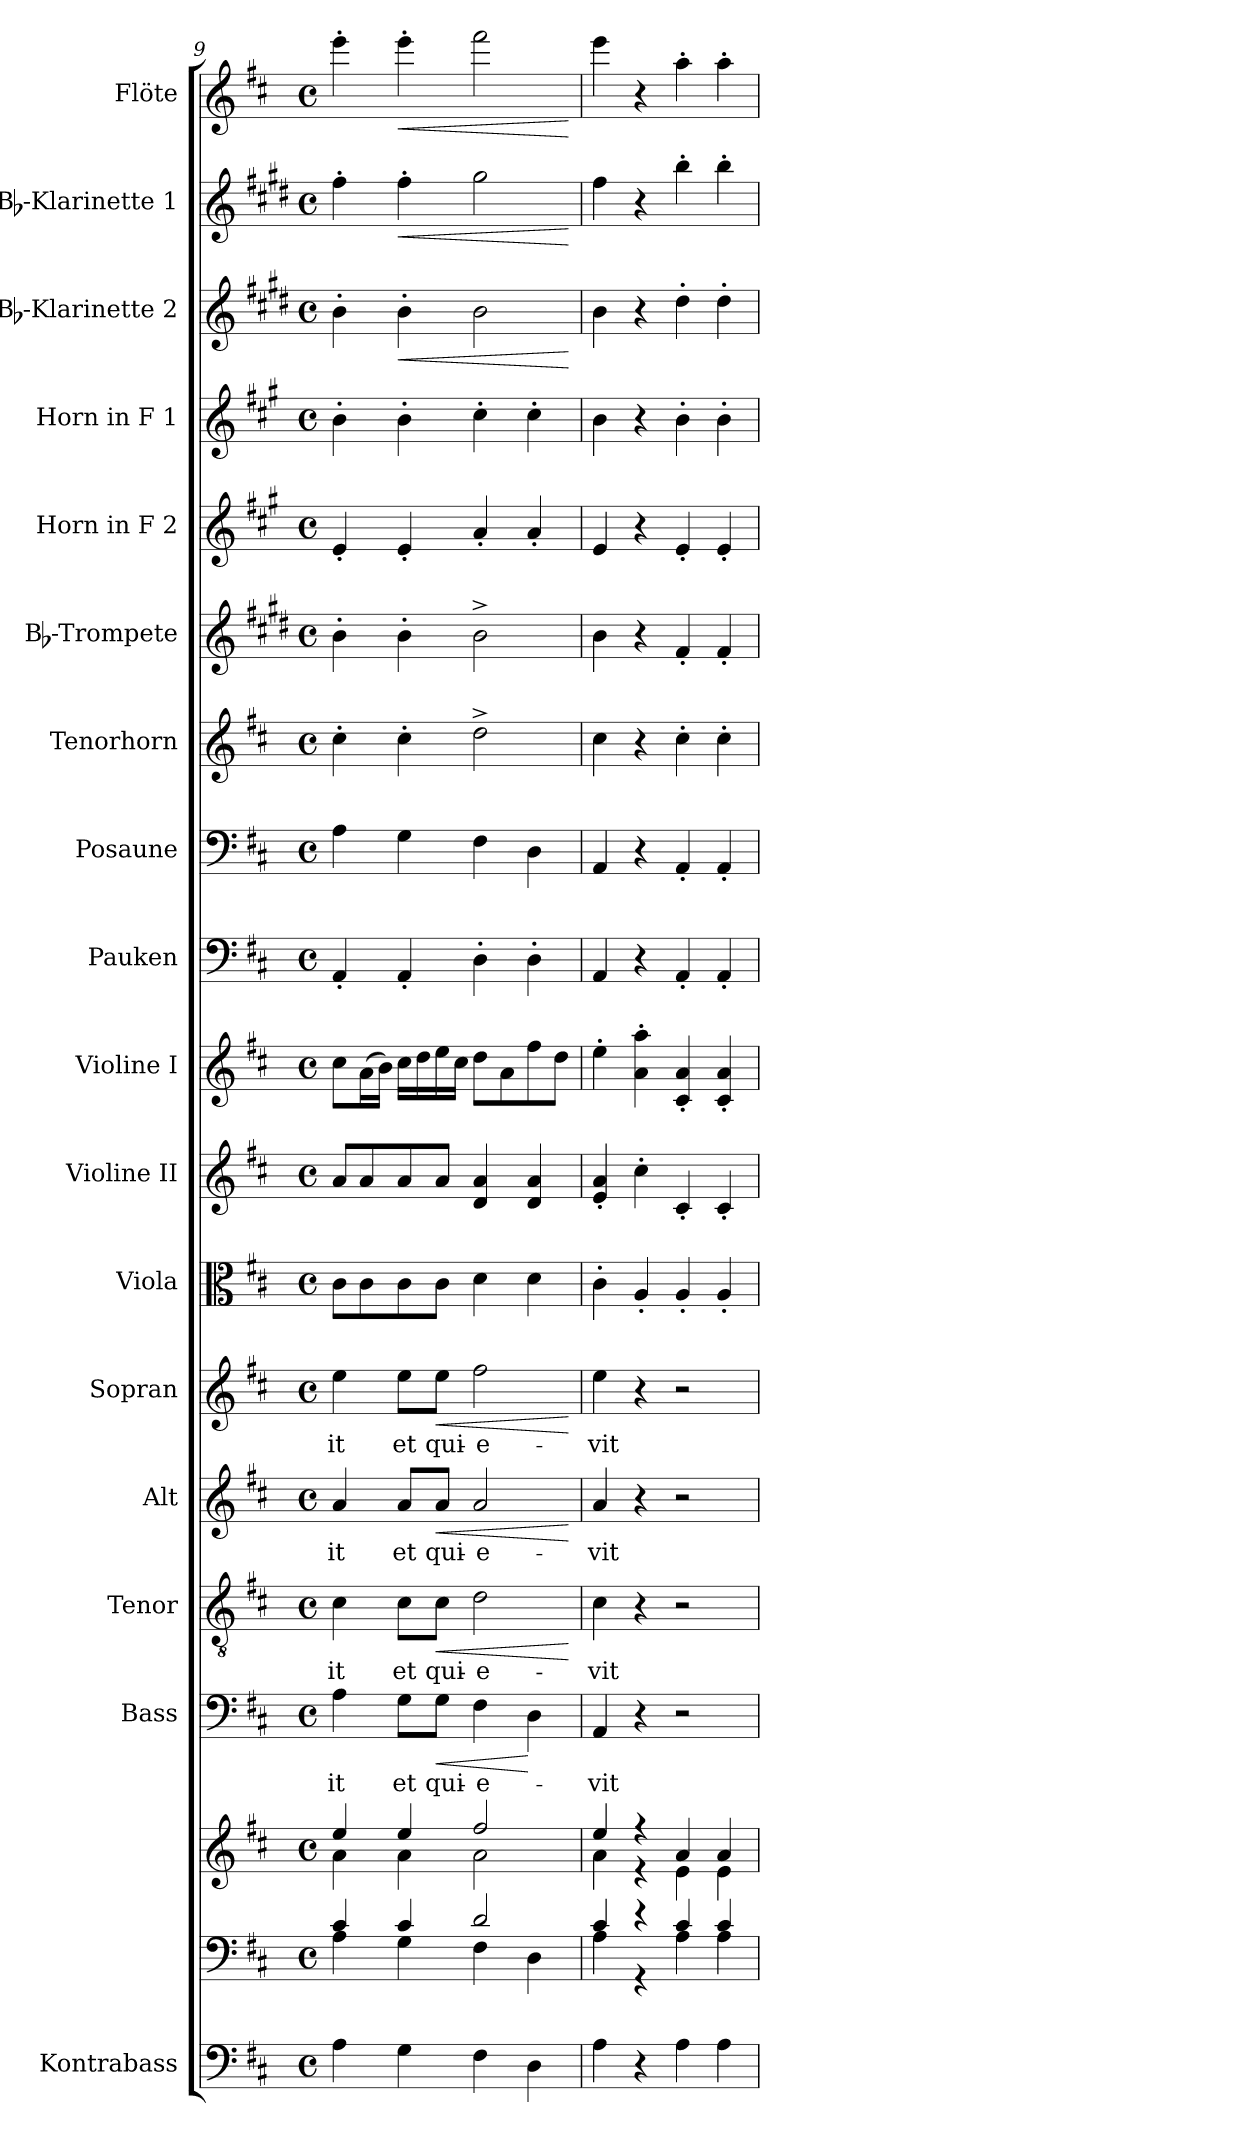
**kern	**kern	**kern	**kern	**text	**dynam	**kern	**text	**dynam	**kern	**text	**dynam	**kern	**text	**dynam	**kern	**kern	**kern	**kern	**kern	**kern	**kern	**kern	**kern	**kern	**dynam	**kern	**dynam	**kern	**dynam
*part18	*part17	*part17	*part16	*part16	*part16	*part15	*part15	*part15	*part14	*part14	*part14	*part13	*part13	*part13	*part12	*part11	*part10	*part9	*part8	*part7	*part6	*part5	*part4	*part3	*part3	*part2	*part2	*part1	*part1
*staff19	*staff18	*staff17	*staff16	*staff16	*staff16	*staff15	*staff15	*staff15	*staff14	*staff14	*staff14	*staff13	*staff13	*staff13	*staff12	*staff11	*staff10	*staff9	*staff8	*staff7	*staff6	*staff5	*staff4	*staff3	*staff3	*staff2	*staff2	*staff1	*staff1
*I"Kontrabass	*	*	*I"Bass	*	*	*I"Tenor	*	*	*I"Alt	*	*	*I"Sopran	*	*	*I"Viola	*I"Violine II	*I"Violine I	*I"Pauken	*I"Posaune	*I"Tenorhorn	*I"Bb-Trompete	*I"Horn in F 2	*I"Horn in F 1	*I"Bb-Klarinette 2	*	*I"Bb-Klarinette 1	*	*I"Flöte	*
*I'Kb.	*	*	*I'B.	*	*	*I'T.	*	*	*I'A.	*	*	*I'S.	*	*	*I'Vla.	*I'Vl. II	*I'Vl. I	*I'Pk.	*I'Pos.	*I'T. Hrn.	*I'Bb Trp.	*	*	*I'Bb Kl. 2	*	*I'Bb Kl. 1	*	*I'Fl.	*
*clefF4	*clefF4	*clefG2	*clefF4	*	*	*clefGv2	*	*	*clefG2	*	*	*clefG2	*	*	*clefC3	*clefG2	*clefG2	*clefF4	*clefF4	*clefG2	*clefG2	*clefG2	*clefG2	*clefG2	*	*clefG2	*	*clefG2	*
*ITrd7c12	*	*	*	*	*	*	*	*	*	*	*	*	*	*	*	*	*	*	*	*ITrd8c14	*ITrd1c2	*ITrd4c7	*ITrd4c7	*ITrd1c2	*	*ITrd1c2	*	*	*
*k[f#c#]	*k[f#c#]	*k[f#c#]	*k[f#c#]	*	*	*k[f#c#]	*	*	*k[f#c#]	*	*	*k[f#c#]	*	*	*k[f#c#]	*k[f#c#]	*k[f#c#]	*k[f#c#]	*k[f#c#]	*k[f#c#]	*k[f#c#]	*k[f#c#]	*k[f#c#]	*k[f#c#]	*	*k[f#c#]	*	*k[f#c#]	*
*D:	*D:	*D:	*D:	*	*	*D:	*	*	*D:	*	*	*D:	*	*	*D:	*D:	*D:	*D:	*D:	*D:	*D:	*D:	*D:	*D:	*	*D:	*	*D:	*
*M4/4	*M4/4	*M4/4	*M4/4	*	*	*M4/4	*	*	*M4/4	*	*	*M4/4	*	*	*M4/4	*M4/4	*M4/4	*M4/4	*M4/4	*M4/4	*M4/4	*M4/4	*M4/4	*M4/4	*	*M4/4	*	*M4/4	*
*met(c)	*met(c)	*met(c)	*met(c)	*	*	*met(c)	*	*	*met(c)	*	*	*met(c)	*	*	*met(c)	*met(c)	*met(c)	*met(c)	*met(c)	*met(c)	*met(c)	*met(c)	*met(c)	*met(c)	*	*met(c)	*	*met(c)	*
=9	=9	=9	=9	=9	=9	=9	=9	=9	=9	=9	=9	=9	=9	=9	=9	=9	=9	=9	=9	=9	=9	=9	=9	=9	=9	=9	=9	=9	=9
*	*^	*^	*	*	*	*	*	*	*	*	*	*	*	*	*	*	*	*	*	*	*	*	*	*	*	*	*	*	*
!	!	!	!	!	!	!LO:LY:b	!	!	!LO:LY:b	!	!	!LO:LY:b	!	!	!LO:LY:b	!	!	!	!	!	!	!	!	!	!	!	!	!	!	!	!
4AA\	4c#/	4A\	4ee/	4a\	4A\	-it	.	4c#\	-it	.	4a/	-it	.	4ee\	-it	.	8c#\L	8a/L	8cc#\L	4AA'</	4A\	4c#'>\	4a'>\	4A'</	4e'>\	4a'>\	.	4ee'>\	.	4eee'>\	.
.	.	.	.	.	.	.	.	.	.	.	.	.	.	.	.	.	8c#\	8a/	(>16a\L	.	.	.	.	.	.	.	.	.	.	.	.
.	.	.	.	.	.	.	.	.	.	.	.	.	.	.	.	.	.	.	16b\JJ)	.	.	.	.	.	.	.	.	.	.	.	.
!	!	!	!	!	!	!LO:LY:b	!	!	!LO:LY:b	!	!	!LO:LY:b	!	!	!LO:LY:b	!	!	!	!	!	!	!	!	!	!	!	!LO:HP:b	!	!LO:HP:b	!	!LO:HP:b
4GG\	4c#/	4G\	4ee/	4a\	8G\L	et	.	8c#\L	et	.	8a/L	et	.	8ee\L	et	.	8c#\	8a/	16cc#\LL	4AA'</	4G\	4c#'>\	4a'>\	4A'</	4e'>\	4a'>\	<	4ee'>\	<	4eee'>\	<
.	.	.	.	.	.	.	.	.	.	.	.	.	.	.	.	.	.	.	16dd\	.	.	.	.	.	.	.	.	.	.	.	.
!	!	!	!	!	!	!LO:LY:b	!LO:HP:b	!	!LO:LY:b	!LO:HP:b	!	!LO:LY:b	!LO:HP:b	!	!LO:LY:b	!LO:HP:b	!	!	!	!	!	!	!	!	!	!	!	!	!	!	!
.	.	.	.	.	8G\J	qui-	<	8c#\J	qui-	<	8a/J	qui-	<	8ee\J	qui-	<	8c#\J	8a/J	16ee\	.	.	.	.	.	.	.	.	.	.	.	.
.	.	.	.	.	.	.	.	.	.	.	.	.	.	.	.	.	.	.	16cc#\JJ	.	.	.	.	.	.	.	.	.	.	.	.
!	!	!	!	!	!	!LO:LY:b	!	!	!LO:LY:b	!	!	!LO:LY:b	!	!	!LO:LY:b	!	!	!	!	!	!	!	!	!	!	!	!	!	!	!	!
4FF#\	2d/	4F#\	2ff#/	2a\	4F#\	-e-	.	2d\	-e-	.	2a/	-e-	.	2ff#\	-e-	.	4d\	4d/ 4a/	8dd\L	4D'>\	4F#\	2d^>\	2a^>\	4d'</	4f#'>\	2a\	.	2ff#\	.	2fff#\	.
.	.	.	.	.	.	.	.	.	.	.	.	.	.	.	.	.	.	.	8a\	.	.	.	.	.	.	.	.	.	.	.	.
4DD\	.	4D\	.	.	4D\	.	[	.	.	.	.	.	.	.	.	.	4d\	4d/ 4a/	8ff#\	4D'>\	4D\	.	.	4d'</	4f#'>\	.	.	.	.	.	.
.	.	.	.	.	.	.	.	.	.	.	.	.	.	.	.	.	.	.	8dd\J	.	.	.	.	.	.	.	.	.	.	.	.
*	*v	*v	*	*	*	*	*	*	*	*	*	*	*	*	*	*	*	*	*	*	*	*	*	*	*	*	*	*	*	*	*
*	*	*v	*v	*	*	*	*	*	*	*	*	*	*	*	*	*	*	*	*	*	*	*	*	*	*	*	*	*	*	*
.	.	.	.	.	.	.	.	[	.	.	[	.	.	[	.	.	.	.	.	.	.	.	.	.	[	.	[	.	[
=10	=10	=10	=10	=10	=10	=10	=10	=10	=10	=10	=10	=10	=10	=10	=10	=10	=10	=10	=10	=10	=10	=10	=10	=10	=10	=10	=10	=10	=10
*	*^	*^	*	*	*	*	*	*	*	*	*	*	*	*	*	*	*	*	*	*	*	*	*	*	*	*	*	*	*
!	!	!	!	!	!	!LO:LY:b	!	!	!LO:LY:b	!	!	!LO:LY:b	!	!	!LO:LY:b	!	!	!	!	!	!	!	!	!	!	!	!	!	!	!	!
4AA\	4c#/	4A\	4ee/	4a\	4AA/	-vit	.	4c#\	-vit	.	4a/	-vit	.	4ee\	-vit	.	4c#'>\	4e/'< 4a/'<	4ee'>\	4AA/	4AA/	4c#\	4a\	4A/	4e\	4a\	.	4ee\	.	4eee\	.
4r	4r	4r	4r	4r	4r	.	.	4r	.	.	4r	.	.	4r	.	.	4A'</	4cc#'>\	4a\'> 4aa\'>	4r	4r	4r	4r	4r	4r	4r	.	4r	.	4r	.
4AA\	4c#/	4A\	4a/	4e\	2r	.	.	2r	.	.	2r	.	.	2r	.	.	4A'</	4c#'</	4c#/'< 4a/'<	4AA'</	4AA'</	4c#'>\	4e'</	4A'</	4e'>\	4cc#'>\	.	4aa'>\	.	4aa'>\	.
4AA\	4c#/	4A\	4a/	4e\	.	.	.	.	.	.	.	.	.	.	.	.	4A'</	4c#'</	4c#/'< 4a/'<	4AA'</	4AA'</	4c#'>\	4e'</	4A'</	4e'>\	4cc#'>\	.	4aa'>\	.	4aa'>\	.
*	*v	*v	*	*	*	*	*	*	*	*	*	*	*	*	*	*	*	*	*	*	*	*	*	*	*	*	*	*	*	*	*
*	*	*v	*v	*	*	*	*	*	*	*	*	*	*	*	*	*	*	*	*	*	*	*	*	*	*	*	*	*	*	*
=	=	=	=	=	=	=	=	=	=	=	=	=	=	=	=	=	=	=	=	=	=	=	=	=	=	=	=	=	=
*-	*-	*-	*-	*-	*-	*-	*-	*-	*-	*-	*-	*-	*-	*-	*-	*-	*-	*-	*-	*-	*-	*-	*-	*-	*-	*-	*-	*-	*-
